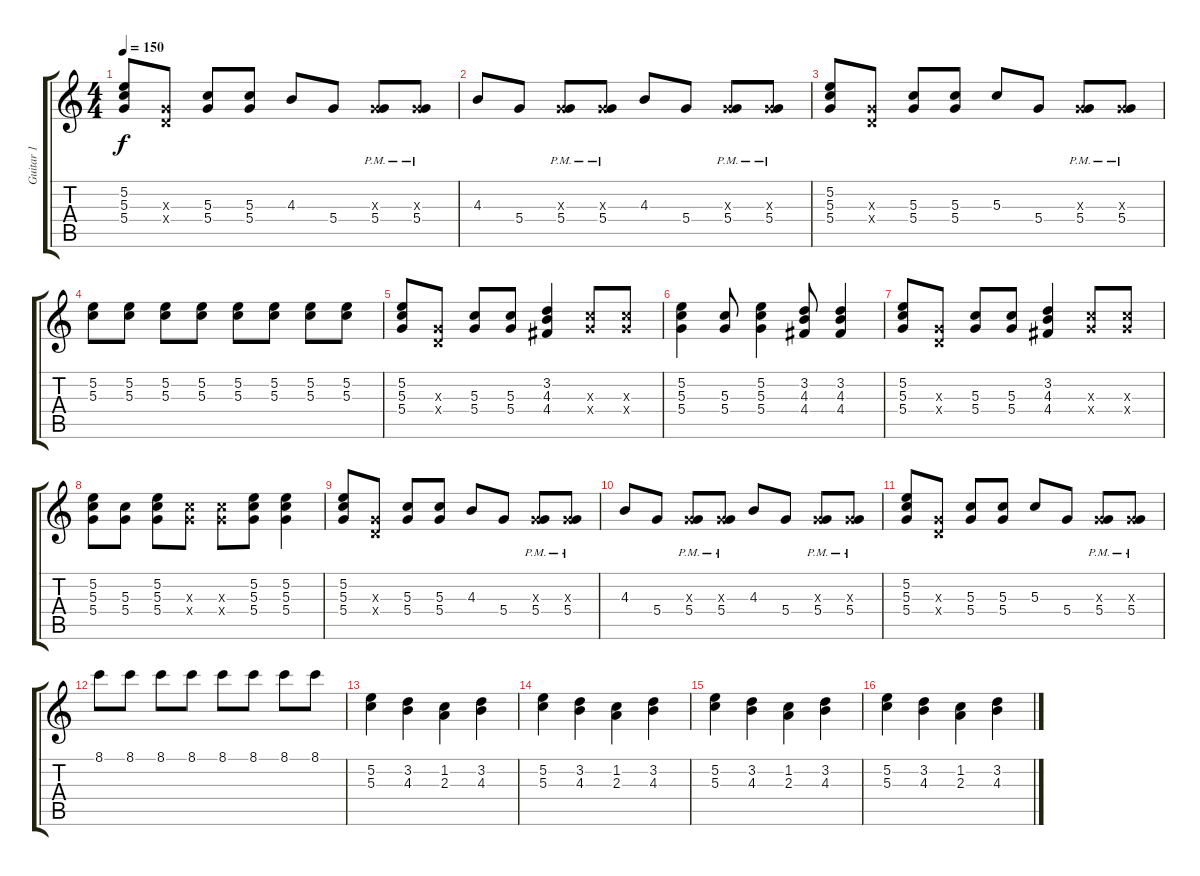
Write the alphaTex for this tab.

\track ("Guitar 1" "Guitar 1") {instrument electricguitarclean}
\staff {score tabs}
\tuning (E4 B3 G3 D3 A2 E2) {hide}
\ts (4 4)
\tempo 150
\clef g2
\ks c
(5.2 5.3 5.4).8{dy f} (0.3{x} 0.4{x}).8 (5.3 5.4).8 (5.3 5.4).8 4.3.8 5.4.8 (0.3{x} 5.4{pm}).8 (0.3{x} 5.4{pm}).8 |
4.3.8 5.4.8 (0.3{x} 5.4{pm}).8 (0.3{x} 5.4{pm}).8 4.3.8 5.4.8 (0.3{x} 5.4{pm}).8 (0.3{x} 5.4{pm}).8 |
(5.2 5.3 5.4).8 (0.3{x} 0.4{x}).8 (5.3 5.4).8 (5.3 5.4).8 5.3.8 5.4.8 (0.3{x} 5.4{pm}).8 (0.3{x} 5.4{pm}).8 |
(5.2 5.3).8 (5.2 5.3).8 (5.2 5.3).8 (5.2 5.3).8 (5.2 5.3).8 (5.2 5.3).8 (5.2 5.3).8 (5.2 5.3).8 |
(5.2 5.3 5.4).8{volume 10 instrument overdrivenguitar} (0.3{x} 0.4{x}).8 (5.3 5.4).8 (5.3 5.4).8 (3.2 4.3 4.4).4 (5.3{x} 5.4{x}).8 (5.3{x} 5.4{x}).8 |
(5.2 5.3 5.4).4 (5.3 5.4).8 (5.2 5.3 5.4).4 (3.2 4.3 4.4).8 (3.2 4.3 4.4).4 |
(5.2 5.3 5.4).8 (0.3{x} 0.4{x}).8 (5.3 5.4).8 (5.3 5.4).8 (3.2 4.3 4.4).4 (5.3{x} 5.4{x}).8 (5.3{x} 5.4{x}).8 |
(5.2 5.3 5.4).8 (5.3 5.4).8 (5.2 5.3 5.4).8 (5.3{x} 5.4{x}).8 (5.3{x} 5.4{x}).8 (5.2 5.3 5.4).8 (5.2 5.3 5.4).4 |
(5.2 5.3 5.4).8 (0.3{x} 0.4{x}).8 (5.3 5.4).8 (5.3 5.4).8 4.3.8 5.4.8 (0.3{x} 5.4{pm}).8 (0.3{x} 5.4{pm}).8 |
4.3.8 5.4.8 (0.3{x} 5.4{pm}).8 (0.3{x} 5.4{pm}).8 4.3.8 5.4.8 (0.3{x} 5.4{pm}).8 (0.3{x} 5.4{pm}).8 |
(5.2 5.3 5.4).8 (0.3{x} 0.4{x}).8 (5.3 5.4).8 (5.3 5.4).8 5.3.8 5.4.8 (0.3{x} 5.4{pm}).8 (0.3{x} 5.4{pm}).8 |
8.1.8 8.1.8 8.1.8 8.1.8 8.1.8 8.1.8 8.1.8 8.1.8 |
(5.2 5.3).4{volume 14 instrument electricguitarclean} (3.2 4.3).4 (1.2 2.3).4 (3.2 4.3).4 |
(5.2 5.3).4 (3.2 4.3).4 (1.2 2.3).4 (3.2 4.3).4 |
(5.2 5.3).4 (3.2 4.3).4 (1.2 2.3).4 (3.2 4.3).4 |
(5.2 5.3).4 (3.2 4.3).4 (1.2 2.3).4 (3.2 4.3).4
